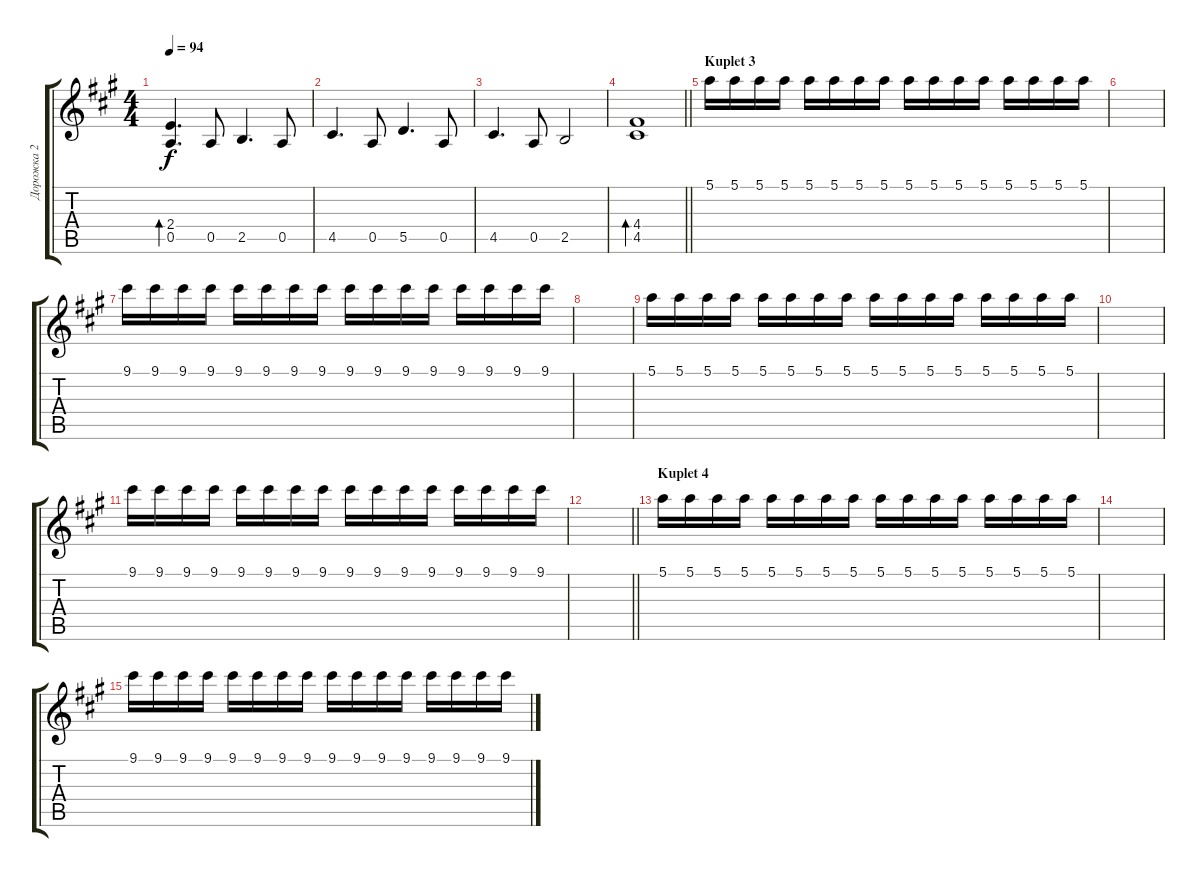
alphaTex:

\track ("Дорожка 2" "Дорожка 2") {instrument acousticguitarsteel}
\staff {score tabs}
\tuning (E4 B3 G3 D3 A2 E2) {hide}
\ts (4 4)
\tempo 94
\clef g2
\ks a
(2.4 0.5).4{d bd 60 dy f} 0.5.8 2.5.4{d} 0.5.8 |
4.5.4{d} 0.5.8 5.5.4{d} 0.5.8 |
4.5.4{d} 0.5.8 2.5.2 |
\barLineRight lightlight
(4.4 4.5).1{bd 60} |
\section ("" "Kuplet 3")
5.1.16 5.1.16 5.1.16{volume 11} 5.1.16 5.1.16{volume 8} 5.1.16 5.1.16{volume 5} 5.1.16 5.1.16{volume 2} 5.1.16 5.1.16{volume 2} 5.1.16 5.1.16 5.1.16 5.1.16 5.1.16 |
|
9.1.16{volume 15} 9.1.16 9.1.16{volume 11} 9.1.16 9.1.16{volume 8} 9.1.16 9.1.16{volume 5} 9.1.16 9.1.16{volume 2} 9.1.16 9.1.16{volume 2} 9.1.16 9.1.16 9.1.16 9.1.16 9.1.16 |
|
5.1.16{volume 15} 5.1.16 5.1.16{volume 11} 5.1.16 5.1.16{volume 8} 5.1.16 5.1.16{volume 5} 5.1.16 5.1.16{volume 2} 5.1.16 5.1.16{volume 2} 5.1.16 5.1.16 5.1.16 5.1.16 5.1.16 |
|
9.1.16{volume 15} 9.1.16 9.1.16{volume 11} 9.1.16 9.1.16{volume 8} 9.1.16 9.1.16{volume 5} 9.1.16 9.1.16{volume 2} 9.1.16 9.1.16{volume 2} 9.1.16 9.1.16 9.1.16 9.1.16 9.1.16 |
\barLineRight lightlight
|
\section ("" "Kuplet 4")
5.1.16 5.1.16 5.1.16{volume 11} 5.1.16 5.1.16{volume 8} 5.1.16 5.1.16{volume 5} 5.1.16 5.1.16{volume 2} 5.1.16 5.1.16{volume 2} 5.1.16 5.1.16 5.1.16 5.1.16 5.1.16 |
|
9.1.16{volume 15} 9.1.16 9.1.16{volume 11} 9.1.16 9.1.16{volume 8} 9.1.16 9.1.16{volume 5} 9.1.16 9.1.16{volume 2} 9.1.16 9.1.16{volume 2} 9.1.16 9.1.16 9.1.16 9.1.16 9.1.16
